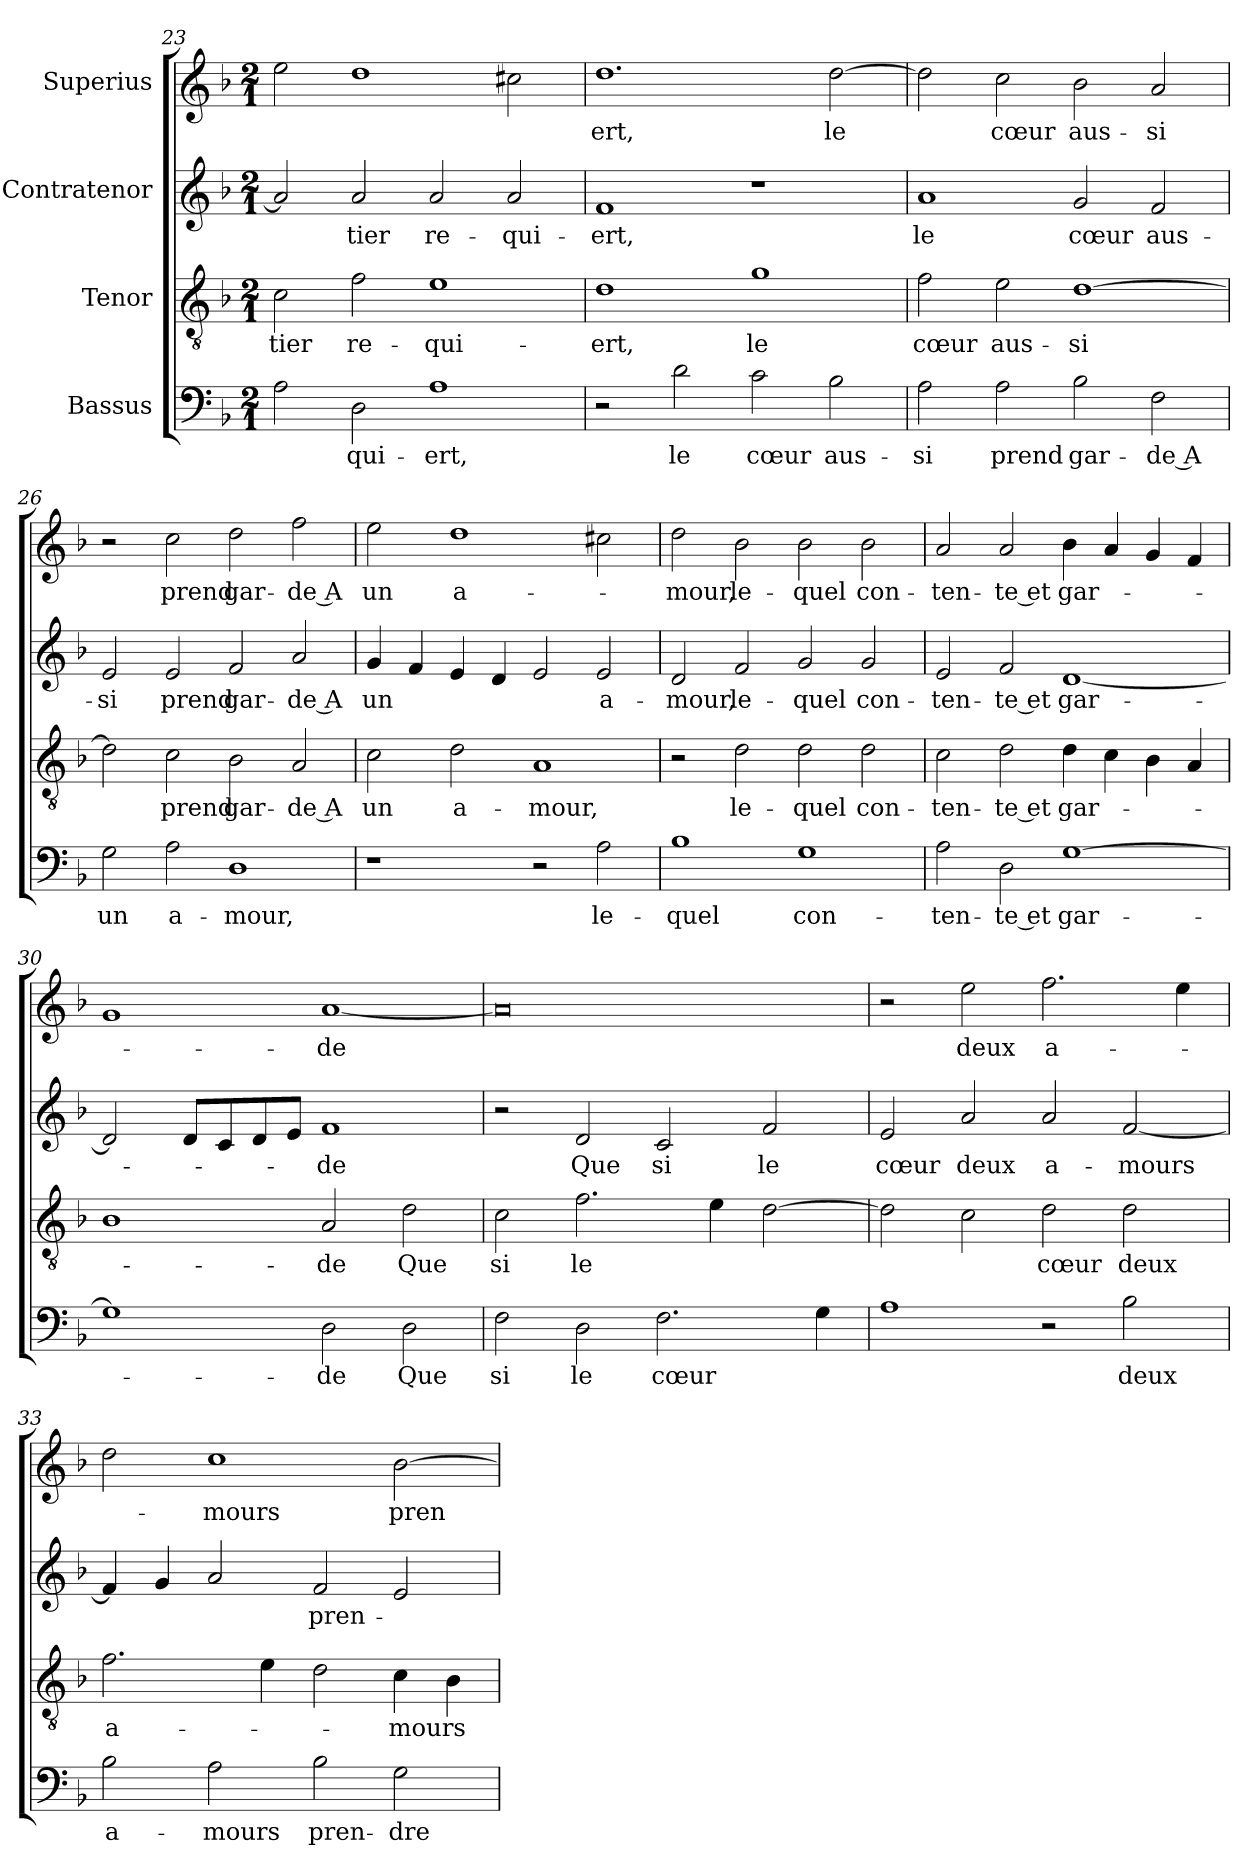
**kern	**text	**kern	**text	**kern	**text	**kern	**text
*part4	*part4	*part3	*part3	*part2	*part2	*part1	*part1
*staff4	*staff4	*staff3	*staff3	*staff2	*staff2	*staff1	*staff1
*I" Bassus	*	*I"Tenor	*	*I" Contratenor	*	*I" Superius	*
*clefF4	*	*clefGv2	*	*clefG2	*	*clefG2	*
*k[b-]	*	*k[b-]	*	*k[b-]	*	*k[b-]	*
*F:	*	*F:	*	*F:	*	*F:	*
*M2/1	*	*M2/1	*	*M2/1	*	*M2/1	*
=23	=23	=23	=23	=23	=23	=23	=23
2A\	.	2c\	-tier	2a/]	.	2ee\	.
2D\	-qui-	2f\	re-	2a/	-tier	1dd\	.
1A\	-ert,	1e\	-qui-	2a/	re-	.	.
.	.	.	.	2a/	-qui-	2cc#X\	.
=24	=24	=24	=24	=24	=24	=24	=24
2r	.	1d\	-ert,	1f/	-ert,	1.dd\	-ert,
2d\	le	.	.	.	.	.	.
2c\	cœur	1g\	le	1r	.	.	.
2B-\	aus-	.	.	.	.	[2dd\	le
!!LO:PB:g=z
=25	=25	=25	=25	=25	=25	=25	=25
2A\	-si	2f\	cœur	1a/	le	2dd\]	.
2A\	prend	2e\	aus-	.	.	2cc\	cœur
2B-\	gar-	[1d\	-si	2g/	cœur	2b-\	aus-
2F\	-de A	.	.	2f/	aus-	2a/	-si
=26	=26	=26	=26	=26	=26	=26	=26
2G\	un	2d\]	.	2e/	-si	2r	.
2A\	a-	2c\	prend	2e/	prend	2cc\	prend
1D\	-mour,	2B-\	gar-	2f/	gar-	2dd\	gar-
.	.	2A/	-de A	2a/	-de A	2ff\	-de A
=27	=27	=27	=27	=27	=27	=27	=27
1r	.	2c\	un	4g/	un	2ee\	un
.	.	.	.	4f/	.	.	.
.	.	2d\	a-	4e/	.	1dd\	a-
.	.	.	.	4d/	.	.	.
2r	.	1A/	-mour,	2e/	.	.	.
2A\	le-	.	.	2e/	a-	2cc#X\	.
=28	=28	=28	=28	=28	=28	=28	=28
1B-\	-quel	2r	.	2d/	-mour,	2dd\	-mour,
.	.	2d\	le-	2f/	le-	2b-\	le-
1G\	con-	2d\	-quel	2g/	-quel	2b-\	-quel
.	.	2d\	con-	2g/	con-	2b-\	con-
=29	=29	=29	=29	=29	=29	=29	=29
2A\	-ten-	2c\	-ten-	2e/	-ten-	2a/	-ten-
2D\	-te et	2d\	-te et	2f/	-te et	2a/	-te et
[1G\	gar-	4d\	gar-	[1d/	gar-	4b-\	gar-
.	.	4c\	.	.	.	4a/	.
.	.	4B-\	.	.	.	4g/	.
.	.	4A/	.	.	.	4f/	.
!!LO:LB:g=z
=30	=30	=30	=30	=30	=30	=30	=30
1G\]	.	1B-\	.	2d/]	.	1g/	.
.	.	.	.	8d/L	.	.	.
.	.	.	.	8c/	.	.	.
.	.	.	.	8d/	.	.	.
.	.	.	.	8e/J	.	.	.
2D\	-de	2A/	-de	1f/	-de	[1a/	-de
2D\	Que	2d\	Que	.	.	.	.
=31	=31	=31	=31	=31	=31	=31	=31
2F\	si	2c\	si	2r	.	0a/]	.
2D\	le	2.f\	le	2d/	Que	.	.
2.F\	cœur	.	.	2c/	si	.	.
.	.	4e\	.	.	.	.	.
.	.	[2d\	.	2f/	le	.	.
4G\	.	.	.	.	.	.	.
=32	=32	=32	=32	=32	=32	=32	=32
1A\	.	2d\]	.	2e/	cœur	2r	.
.	.	2c\	.	2a/	deux	2ee\	deux
2r	.	2d\	cœur	2a/	a-	2.ff\	a-
2B-\	deux	2d\	deux	[2f/	-mours	.	.
.	.	.	.	.	.	4ee\	.
=33	=33	=33	=33	=33	=33	=33	=33
2B-\	a-	2.f\	a-	4f/]	.	2dd\	.
.	.	.	.	4g/	.	.	.
2A\	-mours	.	.	2a/	.	1cc\	-mours
.	.	4e\	.	.	.	.	.
2B-\	pren-	2d\	.	2f/	pren-	.	.
2G\	-dre	4c\	-mours	2e/	.	[2b-\	pren-
.	.	4B-\	.	.	.	.	.
=	=	=	=	=	=	=	=
*-	*-	*-	*-	*-	*-	*-	*-
